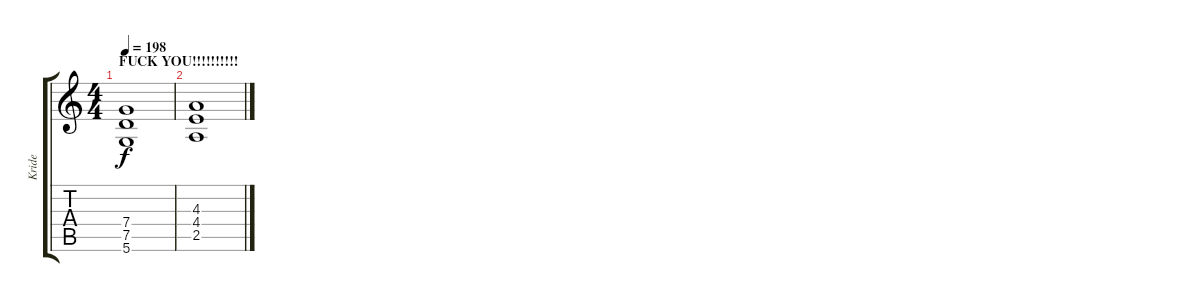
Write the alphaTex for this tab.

\track ("Kride" "Kride") {instrument distortionguitar}
\staff {score tabs}
\tuning (D4 A3 F3 C3 G2 D2) {hide}
\ts (4 4)
\section ("" "FUCK YOU!!!!!!!!!!")
\tempo 198
\clef g2
\ks c
(7.4 7.5 5.6).1{dy f} |
(4.3 4.4 2.5).1
